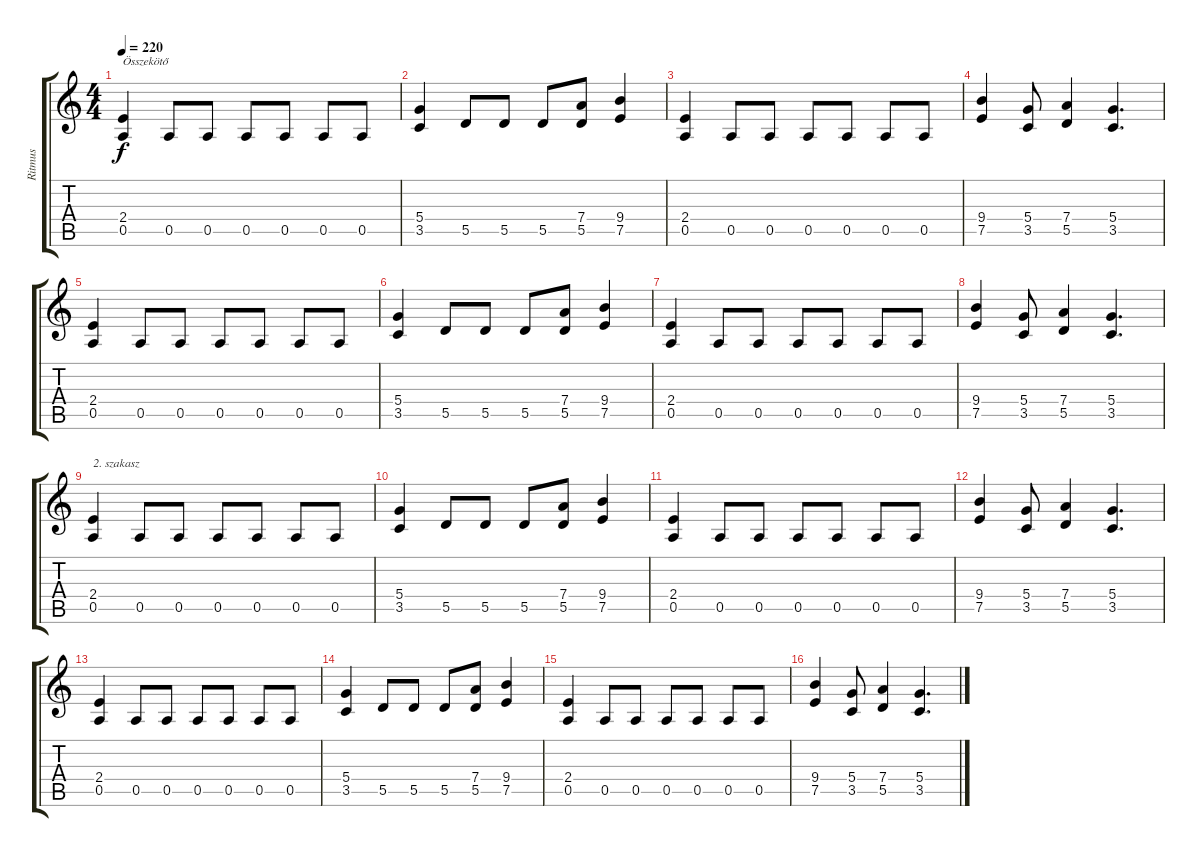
\track ("Ritmus" "Ritmus") {instrument electricguitarjazz}
\staff {score tabs}
\tuning (E4 B3 G3 D3 A2 E2) {hide}
\ts (4 4)
\tempo 220
\clef g2
\ks c
(2.4 0.5).4{txt "Összekötő" dy f} 0.5.8 0.5.8 0.5.8 0.5.8 0.5.8 0.5.8 |
(5.4 3.5).4 5.5.8 5.5.8 5.5.8 (7.4 5.5).8 (9.4 7.5).4 |
(2.4 0.5).4 0.5.8 0.5.8 0.5.8 0.5.8 0.5.8 0.5.8 |
(9.4 7.5).4 (5.4 3.5).8 (7.4 5.5).4 (5.4 3.5).4{d} |
(2.4 0.5).4 0.5.8 0.5.8 0.5.8 0.5.8 0.5.8 0.5.8 |
(5.4 3.5).4 5.5.8 5.5.8 5.5.8 (7.4 5.5).8 (9.4 7.5).4 |
(2.4 0.5).4 0.5.8 0.5.8 0.5.8 0.5.8 0.5.8 0.5.8 |
(9.4 7.5).4 (5.4 3.5).8 (7.4 5.5).4 (5.4 3.5).4{d} |
(2.4 0.5).4{txt "2. szakasz"} 0.5.8 0.5.8 0.5.8 0.5.8 0.5.8 0.5.8 |
(5.4 3.5).4 5.5.8 5.5.8 5.5.8 (7.4 5.5).8 (9.4 7.5).4 |
(2.4 0.5).4 0.5.8 0.5.8 0.5.8 0.5.8 0.5.8 0.5.8 |
(9.4 7.5).4 (5.4 3.5).8 (7.4 5.5).4 (5.4 3.5).4{d} |
(2.4 0.5).4 0.5.8 0.5.8 0.5.8 0.5.8 0.5.8 0.5.8 |
(5.4 3.5).4 5.5.8 5.5.8 5.5.8 (7.4 5.5).8 (9.4 7.5).4 |
(2.4 0.5).4 0.5.8 0.5.8 0.5.8 0.5.8 0.5.8 0.5.8 |
(9.4 7.5).4 (5.4 3.5).8 (7.4 5.5).4 (5.4 3.5).4{d}
